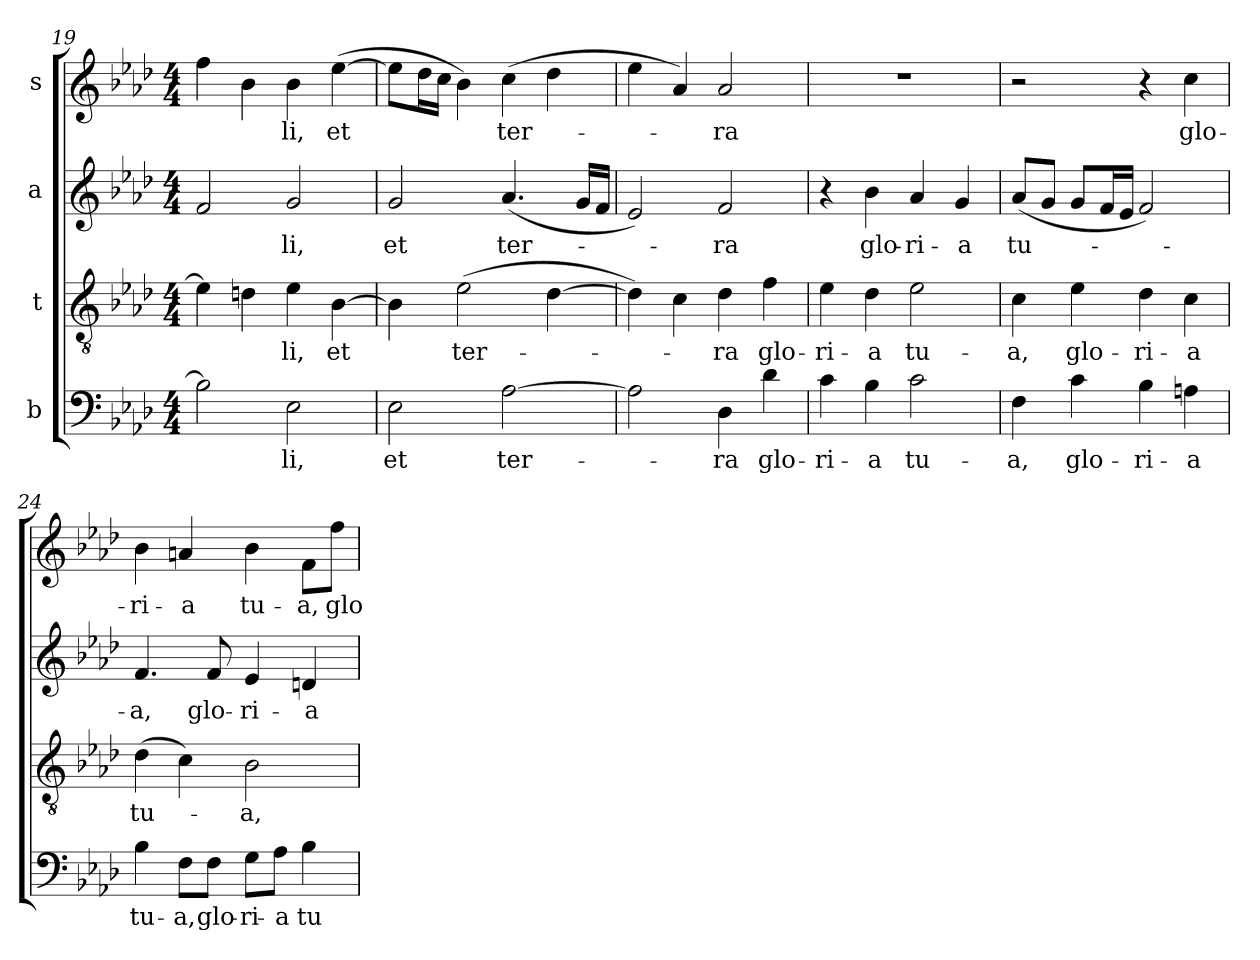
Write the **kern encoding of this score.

**kern	**text	**kern	**text	**kern	**text	**kern	**text
*part4	*part4	*part3	*part3	*part2	*part2	*part1	*part1
*staff4	*staff4	*staff3	*staff3	*staff2	*staff2	*staff1	*staff1
*I"b	*	*I"t	*	*I"a	*	*I"s	*
*clefF4	*	*clefGv2	*	*clefG2	*	*clefG2	*
*	*	*ITrd7c12	*	*	*	*	*
*k[b-e-a-d-]	*	*k[b-e-a-d-]	*	*k[b-e-a-d-]	*	*k[b-e-a-d-]	*
*f:	*	*f:	*	*f:	*	*f:	*
*M4/4	*	*M4/4	*	*M4/4	*	*M4/4	*
=19	=19	=19	=19	=19	=19	=19	=19
2B-i\]	.	4E-i\]	.	2fi/	.	4ffi\	.
.	.	4Dni\	.	.	.	4b-i\	.
!	!LO:LY:b:color=#000000	!	!	!	!	!	!
!	!	!	!LO:LY:b:color=#000000	!	!	!	!
!	!	!	!	!	!LO:LY:b:color=#000000	!	!
!	!	!	!	!	!	!	!LO:LY:b:color=#000000
2E-i\	-li,	4E-i\	-li,	2gi/	-li,	4b-i\	-li,
!	!	!	!LO:LY:b:color=#000000	!	!	!	!
!	!	!	!	!	!	!	!LO:LY:b:color=#000000
.	.	[4BB-i\	et	.	.	([4ee-i\	et
=20	=20	=20	=20	=20	=20	=20	=20
!	!LO:LY:b:color=#000000	!	!	!	!	!	!
!	!	!	!	!	!LO:LY:b:color=#000000	!	!
2E-i\	et	4BB-i\]	.	2gi/	et	8ee-i\L]	.
.	.	.	.	.	.	16dd-i\L	.
.	.	.	.	.	.	16cci\JJ	.
!	!	!	!LO:LY:b:color=#000000	!	!	!	!
.	.	(2E-i\	ter-	.	.	4b-i\)	.
!	!LO:LY:b:color=#000000	!	!	!	!	!	!
!	!	!	!	!	!LO:LY:b:color=#000000	!	!
!	!	!	!	!	!	!	!LO:LY:b:color=#000000
[2A-i\	ter-	.	.	(4.a-i/	ter-	(4cci\	ter-
.	.	[4D-i\	.	.	.	4dd-i\	.
.	.	.	.	16gi/LL	.	.	.
.	.	.	.	16fi/JJ	.	.	.
!!LO:PB:g=z
=21	=21	=21	=21	=21	=21	=21	=21
2A-i\]	.	4D-i\])	.	2e-i/)	.	4ee-i\	.
.	.	4Ci\	.	.	.	4a-i/)	.
!	!LO:LY:b:color=#000000	!	!	!	!	!	!
!	!	!	!LO:LY:b:color=#000000	!	!	!	!
!	!	!	!	!	!LO:LY:b:color=#000000	!	!
!	!	!	!	!	!	!	!LO:LY:b:color=#000000
4D-i\	-ra	4D-i\	-ra	2fi/	-ra	2a-i/	-ra
!	!LO:LY:b:color=#000000	!	!	!	!	!	!
!	!	!	!LO:LY:b:color=#000000	!	!	!	!
4d-i\	glo-	4Fi\	glo-	.	.	.	.
=22	=22	=22	=22	=22	=22	=22	=22
!	!LO:LY:b:color=#000000	!	!	!	!	!	!
!	!	!	!LO:LY:b:color=#000000	!	!	!	!
4ci\	-ri-	4E-i\	-ri-	4r	.	1r	.
!	!LO:LY:b:color=#000000	!	!	!	!	!	!
!	!	!	!LO:LY:b:color=#000000	!	!	!	!
!	!	!	!	!	!LO:LY:b:color=#000000	!	!
4B-i\	-a	4D-i\	-a	4b-i\	glo-	.	.
!	!LO:LY:b:color=#000000	!	!	!	!	!	!
!	!	!	!LO:LY:b:color=#000000	!	!	!	!
!	!	!	!	!	!LO:LY:b:color=#000000	!	!
2ci\	tu-	2E-i\	tu-	4a-i/	-ri-	.	.
!	!	!	!	!	!LO:LY:b:color=#000000	!	!
.	.	.	.	4gi/	-a	.	.
=23	=23	=23	=23	=23	=23	=23	=23
!	!LO:LY:b:color=#000000	!	!	!	!	!	!
!	!	!	!LO:LY:b:color=#000000	!	!	!	!
!	!	!	!	!	!LO:LY:b:color=#000000	!	!
4Fi\	-a,	4Ci\	-a,	(8a-i/L	tu-	2r	.
.	.	.	.	8gi/J	.	.	.
!	!LO:LY:b:color=#000000	!	!	!	!	!	!
!	!	!	!LO:LY:b:color=#000000	!	!	!	!
4ci\	glo-	4E-i\	glo-	8gi/L	.	.	.
.	.	.	.	16fi/L	.	.	.
.	.	.	.	16e-i/JJ	.	.	.
!	!LO:LY:b:color=#000000	!	!	!	!	!	!
!	!	!	!LO:LY:b:color=#000000	!	!	!	!
4B-i\	-ri-	4D-i\	-ri-	2fi/)	.	4r	.
!	!LO:LY:b:color=#000000	!	!	!	!	!	!
!	!	!	!LO:LY:b:color=#000000	!	!	!	!
!	!	!	!	!	!	!	!LO:LY:b:color=#000000
4Ani\	-a	4Ci\	-a	.	.	4cci\	glo-
=24	=24	=24	=24	=24	=24	=24	=24
!	!LO:LY:b:color=#000000	!	!	!	!	!	!
!	!	!	!LO:LY:b:color=#000000	!	!	!	!
!	!	!	!	!	!LO:LY:b:color=#000000	!	!
!	!	!	!	!	!	!	!LO:LY:b:color=#000000
4B-i\	tu-	(4D-i\	tu-	4.fi/	-a,	4b-i\	-ri-
!	!LO:LY:b:color=#000000	!	!	!	!	!	!
!	!	!	!	!	!	!	!LO:LY:b:color=#000000
8Fi\L	-a,	4Ci\)	.	.	.	4ani/	-a
!	!LO:LY:b:color=#000000	!	!	!	!	!	!
!	!	!	!	!	!LO:LY:b:color=#000000	!	!
8Fi\J	glo-	.	.	8fi/	glo-	.	.
!	!LO:LY:b:color=#000000	!	!	!	!	!	!
!	!	!	!LO:LY:b:color=#000000	!	!	!	!
!	!	!	!	!	!LO:LY:b:color=#000000	!	!
!	!	!	!	!	!	!	!LO:LY:b:color=#000000
8Gi\L	-ri-	2BB-i\	-a,	4e-i/	-ri-	4b-i\	tu-
!	!LO:LY:b:color=#000000	!	!	!	!	!	!
8A-i\J	-a	.	.	.	.	.	.
!	!LO:LY:b:color=#000000	!	!	!	!	!	!
!	!	!	!	!	!LO:LY:b:color=#000000	!	!
!	!	!	!	!	!	!	!LO:LY:b:color=#000000
4B-i\	tu-	.	.	4dni/	-a	8fi\L	-a,
!	!	!	!	!	!	!	!LO:LY:b:color=#000000
.	.	.	.	.	.	8ffi\J	glo-
=	=	=	=	=	=	=	=
*-	*-	*-	*-	*-	*-	*-	*-
